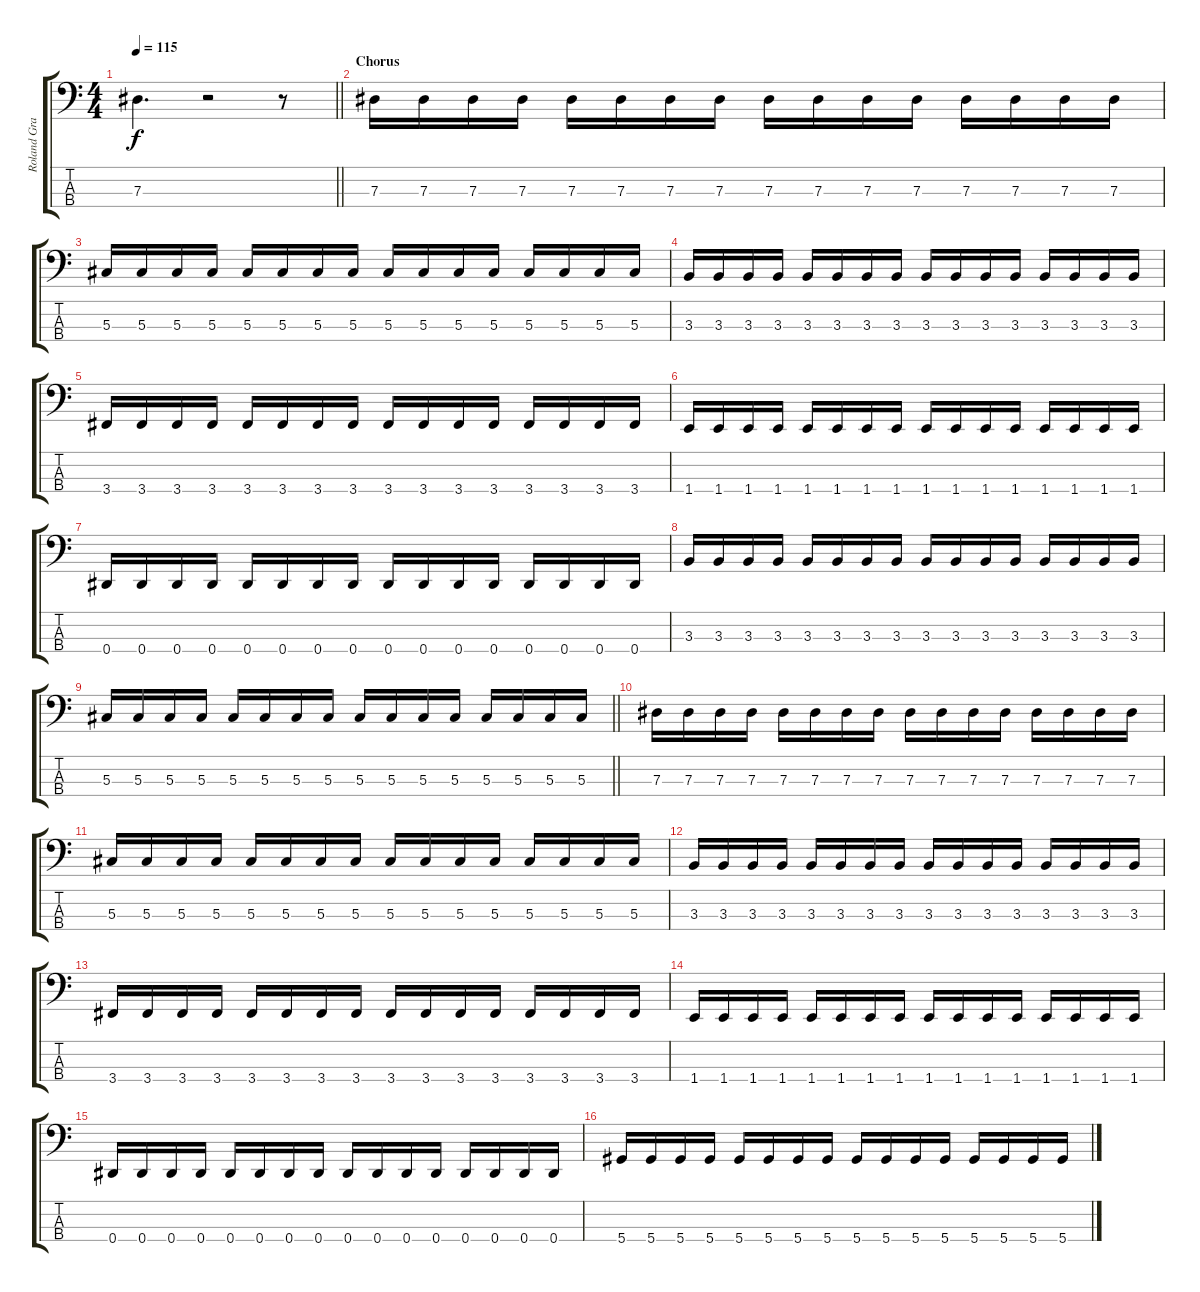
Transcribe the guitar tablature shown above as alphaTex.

\track ("Roland Grapow (Bass)" "Roland Gra") {instrument electricbassfinger}
\staff {score tabs}
\tuning (Gb2 Db2 Ab1 Eb1) {hide}
\ts (4 4)
\tempo 115
\clef f4
\barLineRight lightlight
\ks c
7.3.4{d dy f} r.2 r.8 |
\section ("" "Chorus")
7.3.16 7.3.16 7.3.16 7.3.16 7.3.16 7.3.16 7.3.16 7.3.16 7.3.16 7.3.16 7.3.16 7.3.16 7.3.16 7.3.16 7.3.16 7.3.16 |
5.3.16 5.3.16 5.3.16 5.3.16 5.3.16 5.3.16 5.3.16 5.3.16 5.3.16 5.3.16 5.3.16 5.3.16 5.3.16 5.3.16 5.3.16 5.3.16 |
3.3.16 3.3.16 3.3.16 3.3.16 3.3.16 3.3.16 3.3.16 3.3.16 3.3.16 3.3.16 3.3.16 3.3.16 3.3.16 3.3.16 3.3.16 3.3.16 |
3.4.16 3.4.16 3.4.16 3.4.16 3.4.16 3.4.16 3.4.16 3.4.16 3.4.16 3.4.16 3.4.16 3.4.16 3.4.16 3.4.16 3.4.16 3.4.16 |
1.4.16 1.4.16 1.4.16 1.4.16 1.4.16 1.4.16 1.4.16 1.4.16 1.4.16 1.4.16 1.4.16 1.4.16 1.4.16 1.4.16 1.4.16 1.4.16 |
0.4.16 0.4.16 0.4.16 0.4.16 0.4.16 0.4.16 0.4.16 0.4.16 0.4.16 0.4.16 0.4.16 0.4.16 0.4.16 0.4.16 0.4.16 0.4.16 |
3.3.16 3.3.16 3.3.16 3.3.16 3.3.16 3.3.16 3.3.16 3.3.16 3.3.16 3.3.16 3.3.16 3.3.16 3.3.16 3.3.16 3.3.16 3.3.16 |
\barLineRight lightlight
5.3.16 5.3.16 5.3.16 5.3.16 5.3.16 5.3.16 5.3.16 5.3.16 5.3.16 5.3.16 5.3.16 5.3.16 5.3.16 5.3.16 5.3.16 5.3.16 |
7.3.16 7.3.16 7.3.16 7.3.16 7.3.16 7.3.16 7.3.16 7.3.16 7.3.16 7.3.16 7.3.16 7.3.16 7.3.16 7.3.16 7.3.16 7.3.16 |
5.3.16 5.3.16 5.3.16 5.3.16 5.3.16 5.3.16 5.3.16 5.3.16 5.3.16 5.3.16 5.3.16 5.3.16 5.3.16 5.3.16 5.3.16 5.3.16 |
3.3.16 3.3.16 3.3.16 3.3.16 3.3.16 3.3.16 3.3.16 3.3.16 3.3.16 3.3.16 3.3.16 3.3.16 3.3.16 3.3.16 3.3.16 3.3.16 |
3.4.16 3.4.16 3.4.16 3.4.16 3.4.16 3.4.16 3.4.16 3.4.16 3.4.16 3.4.16 3.4.16 3.4.16 3.4.16 3.4.16 3.4.16 3.4.16 |
1.4.16 1.4.16 1.4.16 1.4.16 1.4.16 1.4.16 1.4.16 1.4.16 1.4.16 1.4.16 1.4.16 1.4.16 1.4.16 1.4.16 1.4.16 1.4.16 |
0.4.16 0.4.16 0.4.16 0.4.16 0.4.16 0.4.16 0.4.16 0.4.16 0.4.16 0.4.16 0.4.16 0.4.16 0.4.16 0.4.16 0.4.16 0.4.16 |
5.4.16 5.4.16 5.4.16 5.4.16 5.4.16 5.4.16 5.4.16 5.4.16 5.4.16 5.4.16 5.4.16 5.4.16 5.4.16 5.4.16 5.4.16 5.4.16
